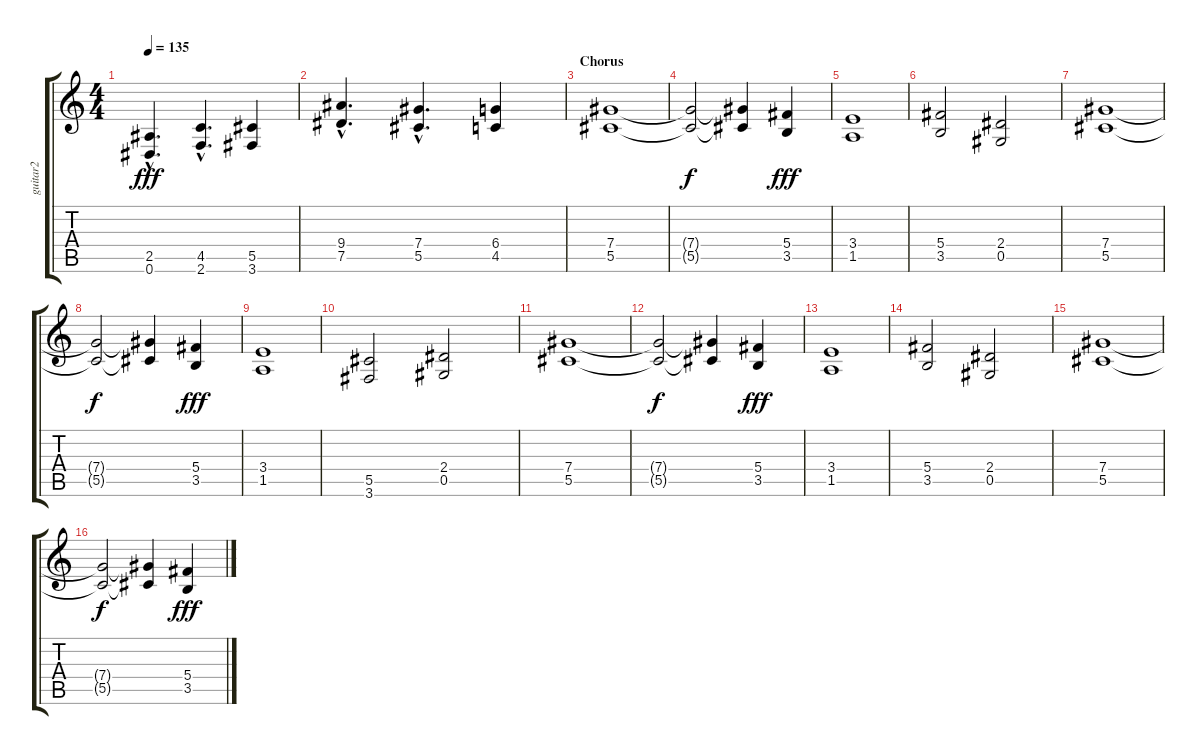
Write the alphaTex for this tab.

\track ("guitar2" "guitar2") {instrument distortionguitar}
\staff {score tabs}
\tuning (Eb4 Bb3 Gb3 Db3 Ab2 Eb2) {hide}
\ts (4 4)
\tempo 135
\clef g2
\ks c
(2.5{hac} 0.6{hac}).4{d dy fff} (4.5{hac} 2.6{hac}).4{d} (5.5 3.6).4 |
(9.4{hac} 7.5{hac}).4{d} (7.4{hac} 5.5{hac}).4{d} (6.4 4.5).4 |
\section ("" "Chorus")
(7.4 5.5).1 |
(7.4{t} 5.5{t}).2{dy f} (7.4{t} 5.5{t}).4 (5.4 3.5).4{dy fff} |
(3.4 1.5).1 |
(5.4 3.5).2 (2.4 0.5).2 |
(7.4 5.5).1 |
(7.4{t} 5.5{t}).2{dy f} (7.4{t} 5.5{t}).4 (5.4 3.5).4{dy fff} |
(3.4 1.5).1 |
(5.5 3.6).2 (2.4 0.5).2 |
(7.4 5.5).1 |
(7.4{t} 5.5{t}).2{dy f} (7.4{t} 5.5{t}).4 (5.4 3.5).4{dy fff} |
(3.4 1.5).1 |
(5.4 3.5).2 (2.4 0.5).2 |
(7.4 5.5).1 |
(7.4{t} 5.5{t}).2{dy f} (7.4{t} 5.5{t}).4 (5.4 3.5).4{dy fff}
